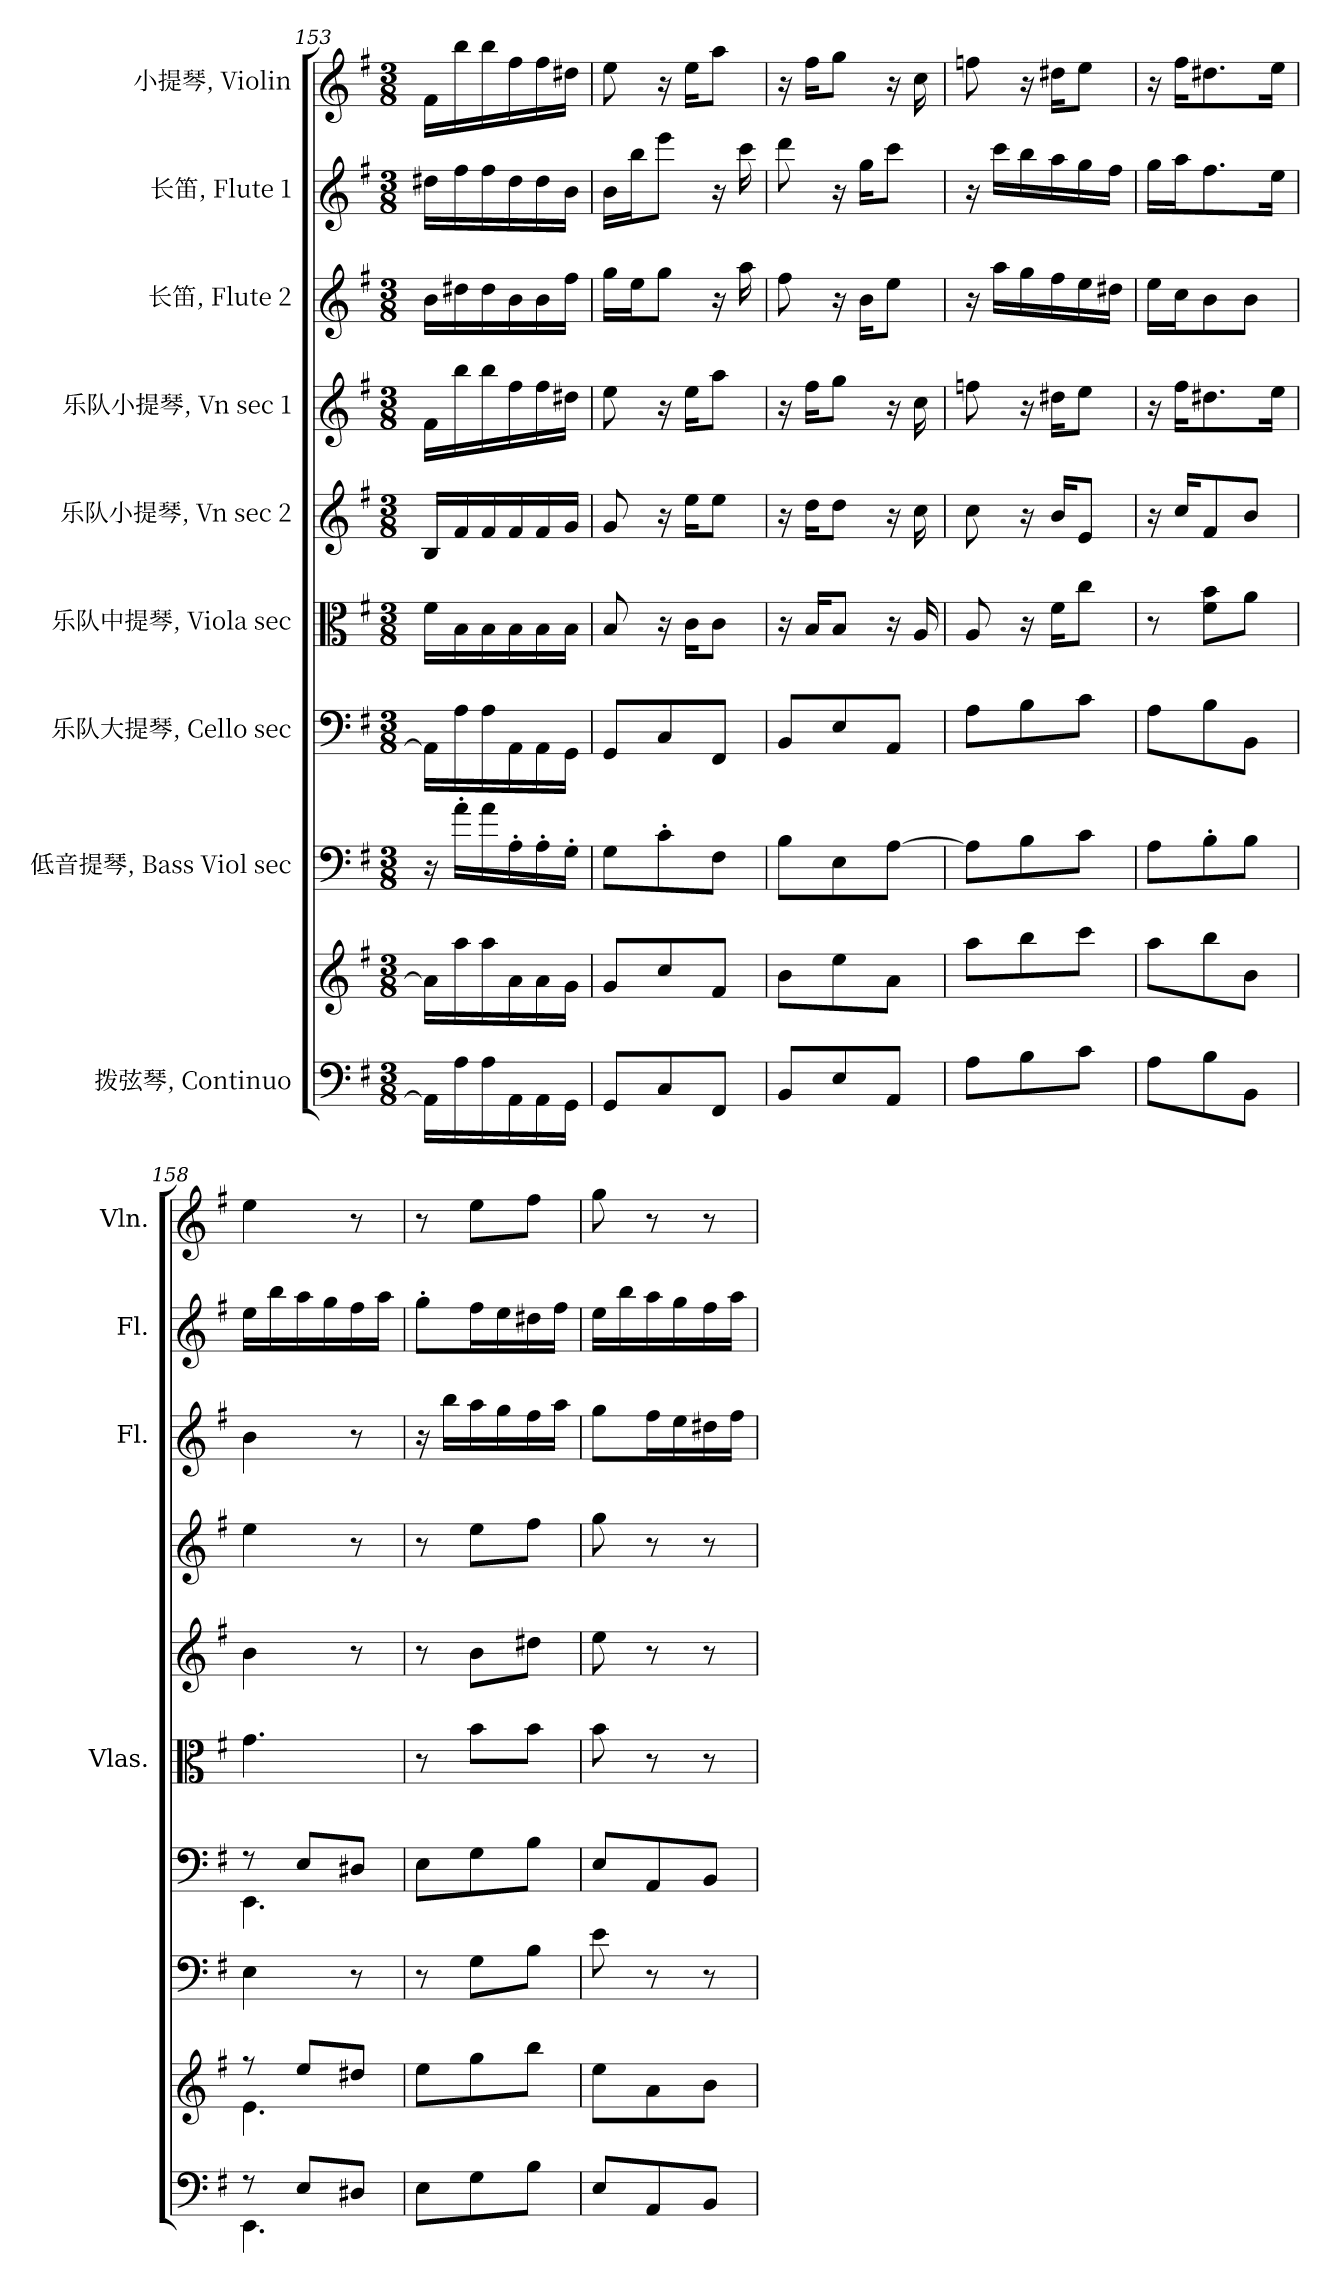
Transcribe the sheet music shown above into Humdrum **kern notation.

**kern	**kern	**kern	**kern	**kern	**kern	**kern	**kern	**kern	**kern
*part9	*part9	*part8	*part7	*part6	*part5	*part4	*part3	*part2	*part1
*staff10	*staff9	*staff8	*staff7	*staff6	*staff5	*staff4	*staff3	*staff2	*staff1
*I"拨弦琴, Continuo	*	*I"低音提琴, Bass Viol sec	*I"乐队大提琴, Cello sec	*I"乐队中提琴, Viola sec	*I"乐队小提琴, Vn sec 2	*I"乐队小提琴, Vn sec 1	*I"长笛, Flute 2	*I"长笛, Flute 1	*I"小提琴, Violin
*	*	*	*	*I'Vlas.	*	*	*I'Fl.	*I'Fl.	*I'Vln.
!!LO:PB:g=z
*clefF4	*clefG2	*clefF4	*clefF4	*clefC3	*clefG2	*clefG2	*clefG2	*clefG2	*clefG2
*	*	*ITrd7c12	*	*	*	*	*	*	*
*k[f#]	*k[f#]	*k[f#]	*k[f#]	*k[f#]	*k[f#]	*k[f#]	*k[f#]	*k[f#]	*k[f#]
*M3/8	*M3/8	*M3/8	*M3/8	*M3/8	*M3/8	*M3/8	*M3/8	*M3/8	*M3/8
=153	=153	=153	=153	=153	=153	=153	=153	=153	=153
16AA\LL]	16a\LL]	16r	16AA\LL]	16f#\LL	16B/LL	16f#\LL	16b\LL	16dd#X\LL	16f#\LL
16A\	16aa\	16A'\LL	16A\	16B\	16f#/	16bb\	16dd#X\	16ff#\	16bb\
16A\	16aa\	16A\	16A\	16B\	16f#/	16bb\	16dd#\	16ff#\	16bb\
16AA\	16a\	16AA'\	16AA\	16B\	16f#/	16ff#\	16b\	16dd#\	16ff#\
16AA\	16a\	16AA'\	16AA\	16B\	16f#/	16ff#\	16b\	16dd#\	16ff#\
16GG\JJ	16g\JJ	16GG'\JJ	16GG\JJ	16B\JJ	16g/JJ	16dd#X\JJ	16ff#\JJ	16b\JJ	16dd#X\JJ
=154	=154	=154	=154	=154	=154	=154	=154	=154	=154
8GG/L	8g/L	8GG\L	8GG/L	8B/	8g/	8ee\	16gg\LL	16b\LL	8ee\
.	.	.	.	.	.	.	16ee\J	16bb\J	.
8C/	8cc/	8C'\	8C/	16r	16r	16r	8gg\J	8eee\J	16r
.	.	.	.	16c\KL	16ee\KL	16ee\KL	.	.	16ee\KL
8FF#/J	8f#/J	8FF#\J	8FF#/J	8c\J	8ee\J	8aa\J	16r	16r	8aa\J
.	.	.	.	.	.	.	16aa\	16ccc\	.
=155	=155	=155	=155	=155	=155	=155	=155	=155	=155
8BB/L	8b\L	8BB\L	8BB/L	16r	16r	16r	8ff#\	8ddd\	16r
.	.	.	.	16B/KL	16dd\KL	16ff#\KL	.	.	16ff#\KL
8E/	8ee\	8EE\	8E/	8B/J	8dd\J	8gg\J	16r	16r	8gg\J
.	.	.	.	.	.	.	16b\KL	16gg\KL	.
8AA/J	8a\J	[8AA\J	8AA/J	16r	16r	16r	8ee\J	8ccc\J	16r
.	.	.	.	16A/	16cc\	16cc\	.	.	16cc\
=156	=156	=156	=156	=156	=156	=156	=156	=156	=156
8A\L	8aa\L	8AA\L]	8A\L	8A/	8cc\	8ffn\	16r	16r	8ffn\
.	.	.	.	.	.	.	16aa\LL	16ccc\LL	.
8B\	8bb\	8BB\	8B\	16r	16r	16r	16gg\	16bb\	16r
.	.	.	.	16f#\KL	16b/KL	16dd#X\KL	16ff#\	16aa\	16dd#X\KL
8c\J	8ccc\J	8C\J	8c\J	8cc\J	8e/J	8ee\J	16ee\	16gg\	8ee\J
.	.	.	.	.	.	.	16dd#X\JJ	16ff#\JJ	.
=157	=157	=157	=157	=157	=157	=157	=157	=157	=157
8A\L	8aa\L	8AA\L	8A\L	8r	16r	16r	16ee\LL	16gg\LL	16r
.	.	.	.	.	16cc/KL	16ff#\KL	16cc\J	16aa\J	16ff#\KL
8B\	8bb\	8BB'\	8B\	8f#\ 8b\L	8f#/	8.dd#X\	8b\	8.ff#\	8.dd#X\
8BB\J	8b\J	8BB\J	8BB\J	8a\J	8b/J	.	8b\J	.	.
.	.	.	.	.	.	16ee\Jk	.	16ee\Jk	16ee\Jk
!!LO:PB:g=z
=158	=158	=158	=158	=158	=158	=158	=158	=158	=158
*^	*^	*	*^	*	*	*	*	*	*
8r	4.EE\	8r	4.e\	4EE\	8r	4.EE\	4.g\	4b\	4ee\	4b\	16ee\LL	4ee\
.	.	.	.	.	.	.	.	.	.	.	16bb\	.
8E/L	.	8ee/L	.	.	8E/L	.	.	.	.	.	16aa\	.
.	.	.	.	.	.	.	.	.	.	.	16gg\	.
8D#X/J	.	8dd#X/J	.	8r	8D#X/J	.	.	8r	8r	8r	16ff#\	8r
.	.	.	.	.	.	.	.	.	.	.	16aa\JJ	.
*v	*v	*	*	*	*v	*v	*	*	*	*	*	*
*	*v	*v	*	*	*	*	*	*	*	*
=159	=159	=159	=159	=159	=159	=159	=159	=159	=159
8E\L	8ee\L	8r	8E\L	8r	8r	8r	16r	8gg'\L	8r
.	.	.	.	.	.	.	16bb\LL	.	.
8G\	8gg\	8GG\L	8G\	8b\L	8b\L	8ee\L	16aa\	16ff#\L	8ee\L
.	.	.	.	.	.	.	16gg\	16ee\	.
8B\J	8bb\J	8BB\J	8B\J	8b\J	8dd#X\J	8ff#\J	16ff#\	16dd#X\	8ff#\J
.	.	.	.	.	.	.	16aa\JJ	16ff#\JJ	.
=160	=160	=160	=160	=160	=160	=160	=160	=160	=160
8E/L	8ee\L	8E\	8E/L	8b\	8ee\	8gg\	8gg\L	16ee\LL	8gg\
.	.	.	.	.	.	.	.	16bb\	.
8AA/	8a\	8r	8AA/	8r	8r	8r	16ff#\L	16aa\	8r
.	.	.	.	.	.	.	16ee\	16gg\	.
8BB/J	8b\J	8r	8BB/J	8r	8r	8r	16dd#X\	16ff#\	8r
.	.	.	.	.	.	.	16ff#\JJ	16aa\JJ	.
=	=	=	=	=	=	=	=	=	=
*-	*-	*-	*-	*-	*-	*-	*-	*-	*-
